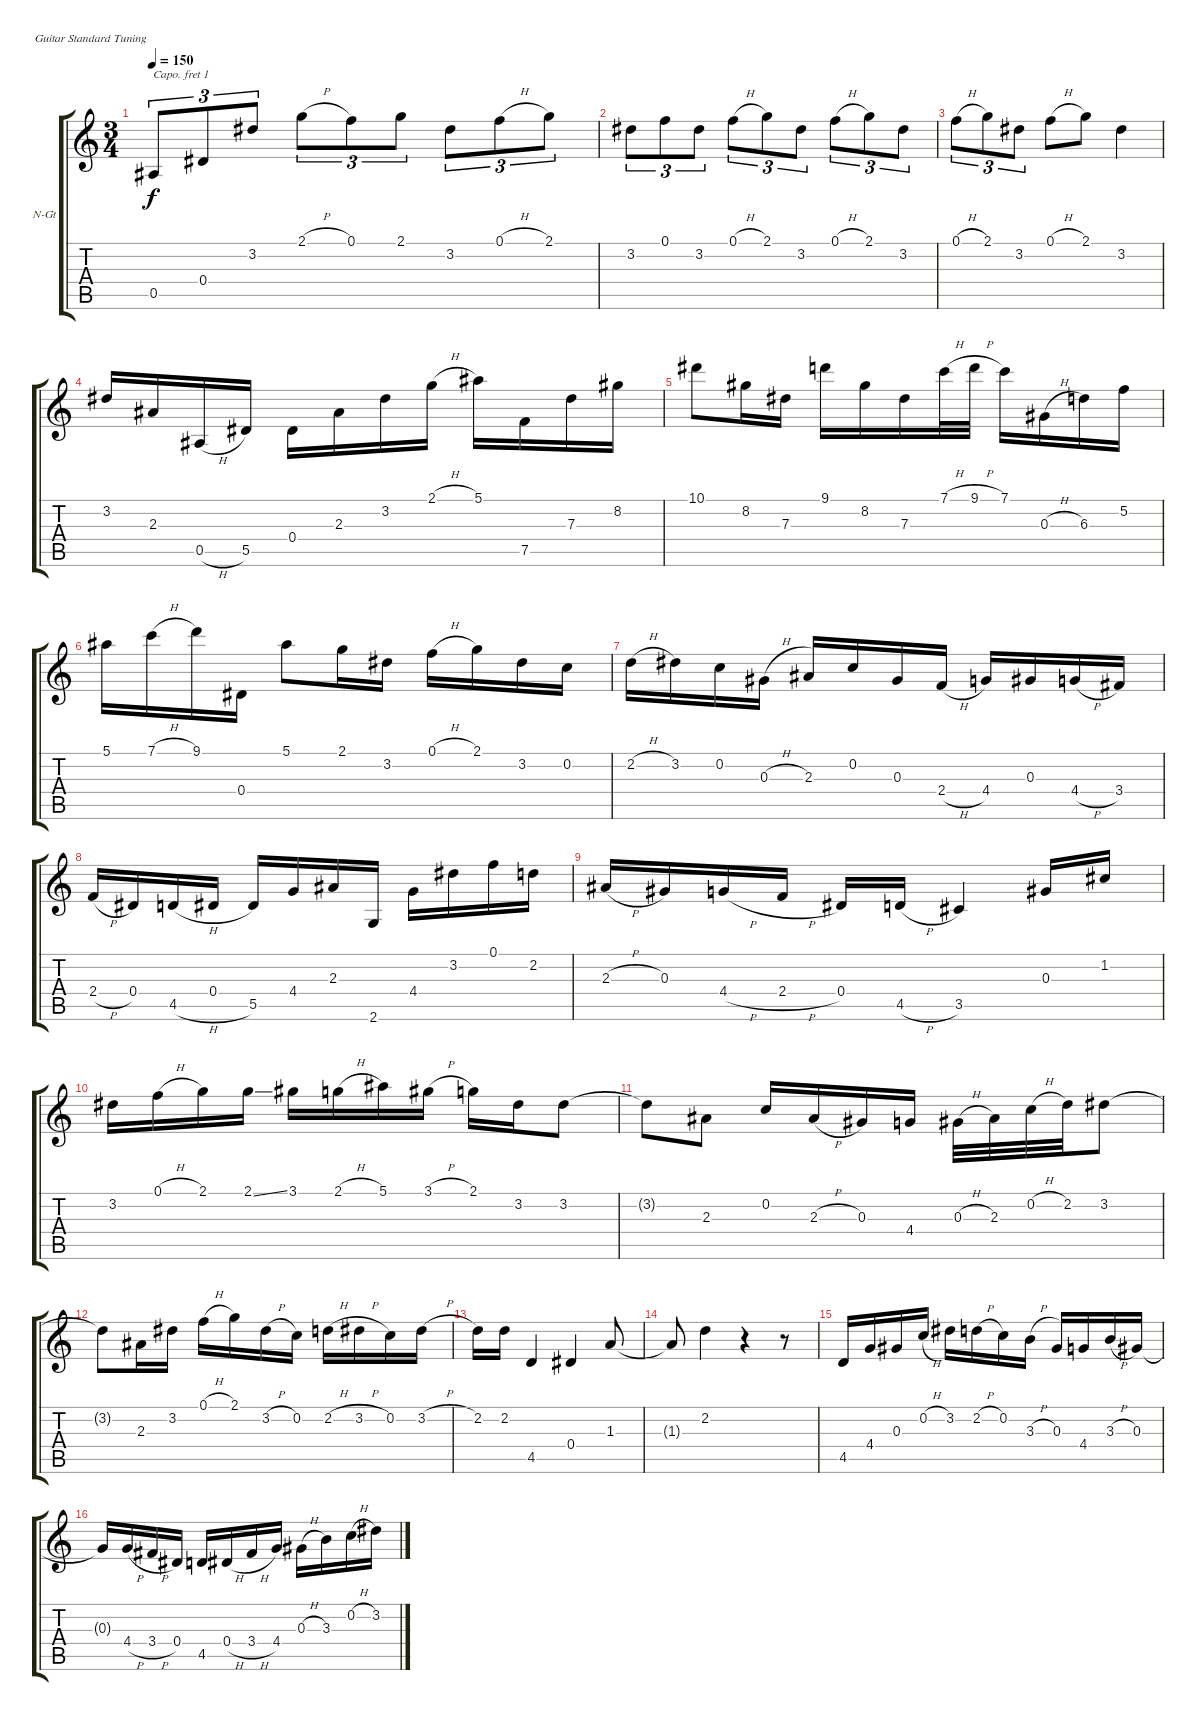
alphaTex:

\bracketExtendMode groupsimilarinstruments
\firstSystemTrackNameOrientation horizontal
\otherSystemsTrackNameOrientation horizontal
\track ("Tarantas" "N-Gt") {instrument acousticguitarnylon}
\staff {score tabs}
\capo 1
\tuning (E4 B3 G3 D3 A2 E2)
\ts (3 4)
\tempo 150
\clef g2
\ks c
0.5.8{tu (3 2) dy f} 0.4.8{tu (3 2)} 3.2.8{tu (3 2)} 2.1{h}.8{tu (3 2)} 0.1.8{tu (3 2)} 2.1.8{tu (3 2)} 3.2.8{tu (3 2)} 0.1{h}.8{tu (3 2)} 2.1.8{tu (3 2)} |
3.2.8{tu (3 2)} 0.1.8{tu (3 2)} 3.2.8{tu (3 2)} 0.1{h}.8{tu (3 2)} 2.1.8{tu (3 2)} 3.2.8{tu (3 2)} 0.1{h}.8{tu (3 2)} 2.1.8{tu (3 2)} 3.2.8{tu (3 2)} |
0.1{h}.8{tu (3 2)} 2.1.8{tu (3 2)} 3.2.8{tu (3 2)} 0.1{h}.8 2.1.8 3.2.4 |
3.2.16 2.3.16 0.5{h}.16 5.5.16 0.4.16 2.3.16 3.2.16 2.1{h}.16 5.1.16 7.5.16 7.3.16 8.2.16 |
10.1.8 8.2.16 7.3.16 9.1.16 8.2.16 7.3.16 7.1{h}.32 9.1{h}.32 7.1.16 0.3{h}.16 6.3.16 5.2.16 |
5.1.16 7.1{h}.16 9.1.16 0.4.16 5.1.8 2.1.16 3.2.16 0.1{h}.16 2.1.16 3.2.16 0.2.16 |
2.2{h}.16 3.2.16 0.2.16 0.3{h}.16 2.3.16 0.2.16 0.3.16 2.4{h}.16 4.4.16 0.3.16 4.4{h}.16 3.4.16 |
2.4{h}.16 0.4.16 4.5{h}.16 0.4.16 5.5.16 4.4.16 2.3.16 2.6.16 4.4.16 3.2.16 0.1.16 2.2.16 |
2.3{h}.16 0.3.16 4.4{h}.16 2.4{h}.16 0.4.16 4.5{h}.16 3.5.4 0.3.16 1.2.16 |
3.2.16 0.1{h}.16 2.1.16 2.1{ss}.16 3.1.16 2.1{h}.16 5.1.16 3.1{h}.16 2.1.16 3.2.16 3.2.8 |
3.2{t}.8 2.3.8 0.2.16 2.3{h}.16 0.3.16 4.4.16 0.3{h}.32 2.3.32 0.2{h}.32 2.2.32 3.2.8 |
3.2{t}.8 2.3.16 3.2.16 0.1{h}.16 2.1.16 3.2{h}.16 0.2.16 2.2{h}.16 3.2{h}.16 0.2.16 3.2{h}.16 |
2.2.16 2.2.16 4.5.4 0.4.4 1.3.8 |
1.3{t}.8 2.2.4 r.4 r.8 |
4.5.16 4.4.16 0.3.16 0.2{h}.16 3.2.16 2.2{h}.16 0.2.16 3.3{h}.16 0.3.16 4.4.16 3.3{h}.16 0.3.16 |
0.3{t}.16 4.4{h}.16 3.4{h}.16 0.4.16 4.5.16 0.4{h}.16 3.4{h}.16 4.4.16 0.3{h}.16 3.3.16 0.2{h}.16 3.2.16
